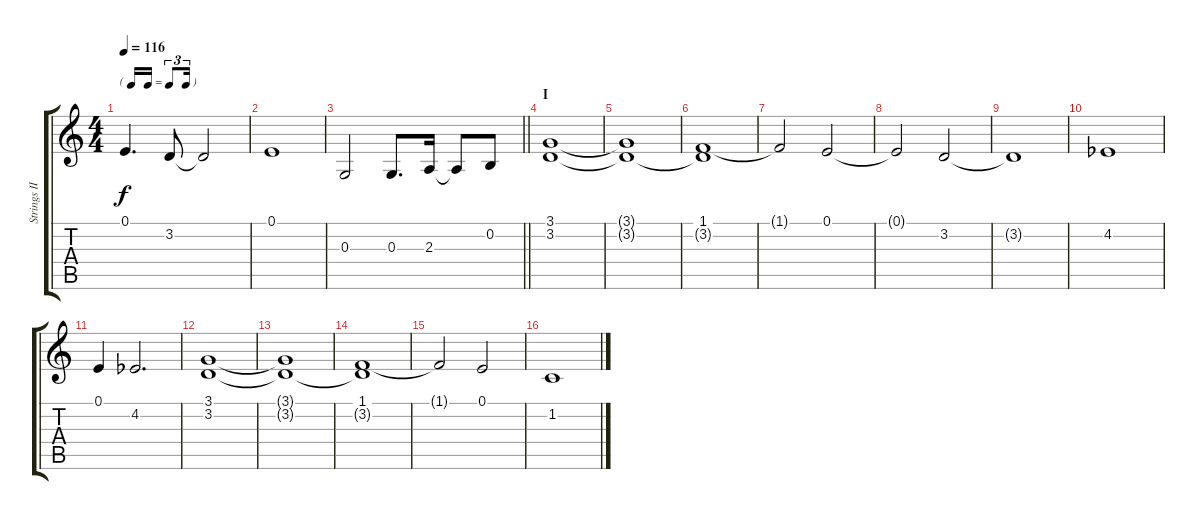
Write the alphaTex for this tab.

\track ("Strings II" "Strings II") {instrument stringensemble1}
\staff {score tabs}
\tuning (E4 B3 G3 D3 A2 E2) {hide}
\ts (4 4)
\tf triplet16th
\tempo 116
\clef g2
\ks c
0.1.4{d dy f} 3.2.8 3.2{t}.2 |
0.1.1 |
\barLineRight lightlight
0.3.2 0.3.8{d} 2.3.16 2.3{t}.8 0.2.8 |
\section ("" "I")
(3.1 3.2).1 |
(3.1{t} 3.2{t}).1 |
(1.1 3.2{t}).1 |
1.1{t}.2 0.1.2 |
0.1{t}.2 3.2.2 |
3.2{t}.1 |
4.2{acc b}.1 |
0.1.4 4.2{acc b}.2{d} |
(3.1 3.2).1 |
(3.1{t} 3.2{t}).1 |
(1.1 3.2{t}).1 |
1.1{t}.2 0.1.2 |
1.2.1
